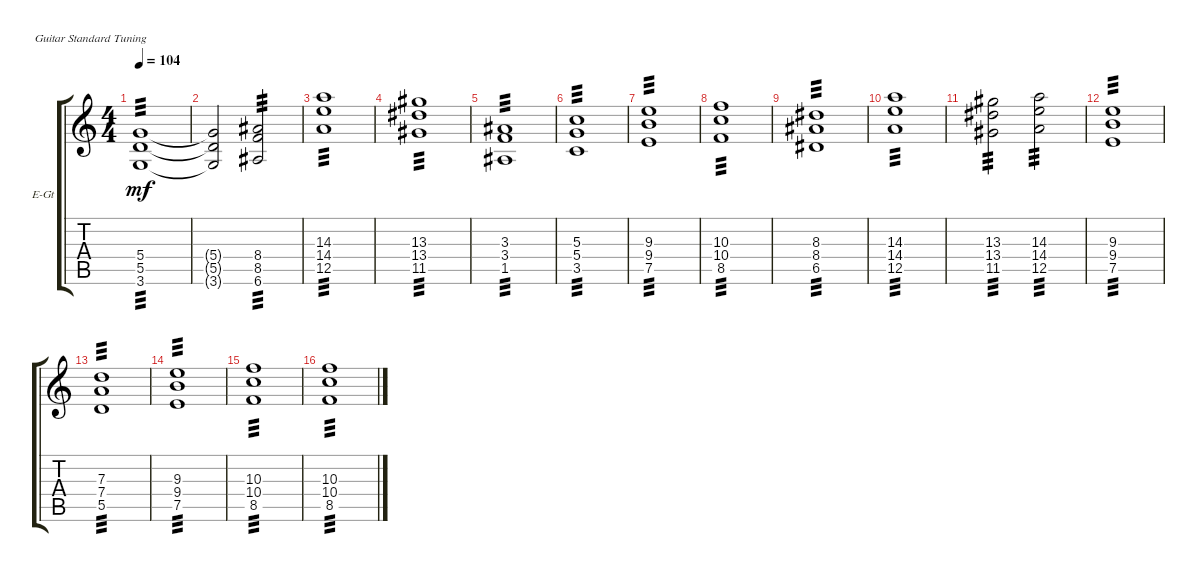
\bracketExtendMode groupsimilarinstruments
\firstSystemTrackNameOrientation horizontal
\otherSystemsTrackNameOrientation horizontal
\track ("Electric Guitar" "E-Gt") {instrument distortionguitar}
\staff {score tabs}
\tuning (E4 B3 G3 D3 A2 E2)
\ts (4 4)
\tempo 104
\clef g2
\scale
0.333333
\ks c
(3.6 5.5 5.4).1{tp 3 dy mf} |
\scale
0.333333 (3.6{t} 5.5{t} 5.4{t}).2 (6.6 8.5 8.4).2{tp 3} |
(12.5 14.4 14.3).1{tp 3} |
(13.3 13.4 11.5).1{tp 3} |
(1.5 3.4 3.3).1{tp 3} |
(5.3 5.4 3.5).1{tp 3} |
(7.5 9.3 9.4).1{tp 3} |
(8.5 10.4 10.3).1{tp 3} |
(6.5 8.3 8.4).1{tp 3} |
(12.5 14.4 14.3).1{tp 3} |
(11.5 13.4 13.3).2{tp 3} (12.5 14.4 14.3).2{tp 3} |
(7.5 9.3 9.4).1{tp 3} |
(5.5 7.4 7.3).1{tp 3} |
(7.5 9.3 9.4).1{tp 3} |
\scale
0.333333 (8.5 10.4 10.3).1{tp 3} |
\scale
0.333333 (8.5 10.3 10.4).1{tp 3}
